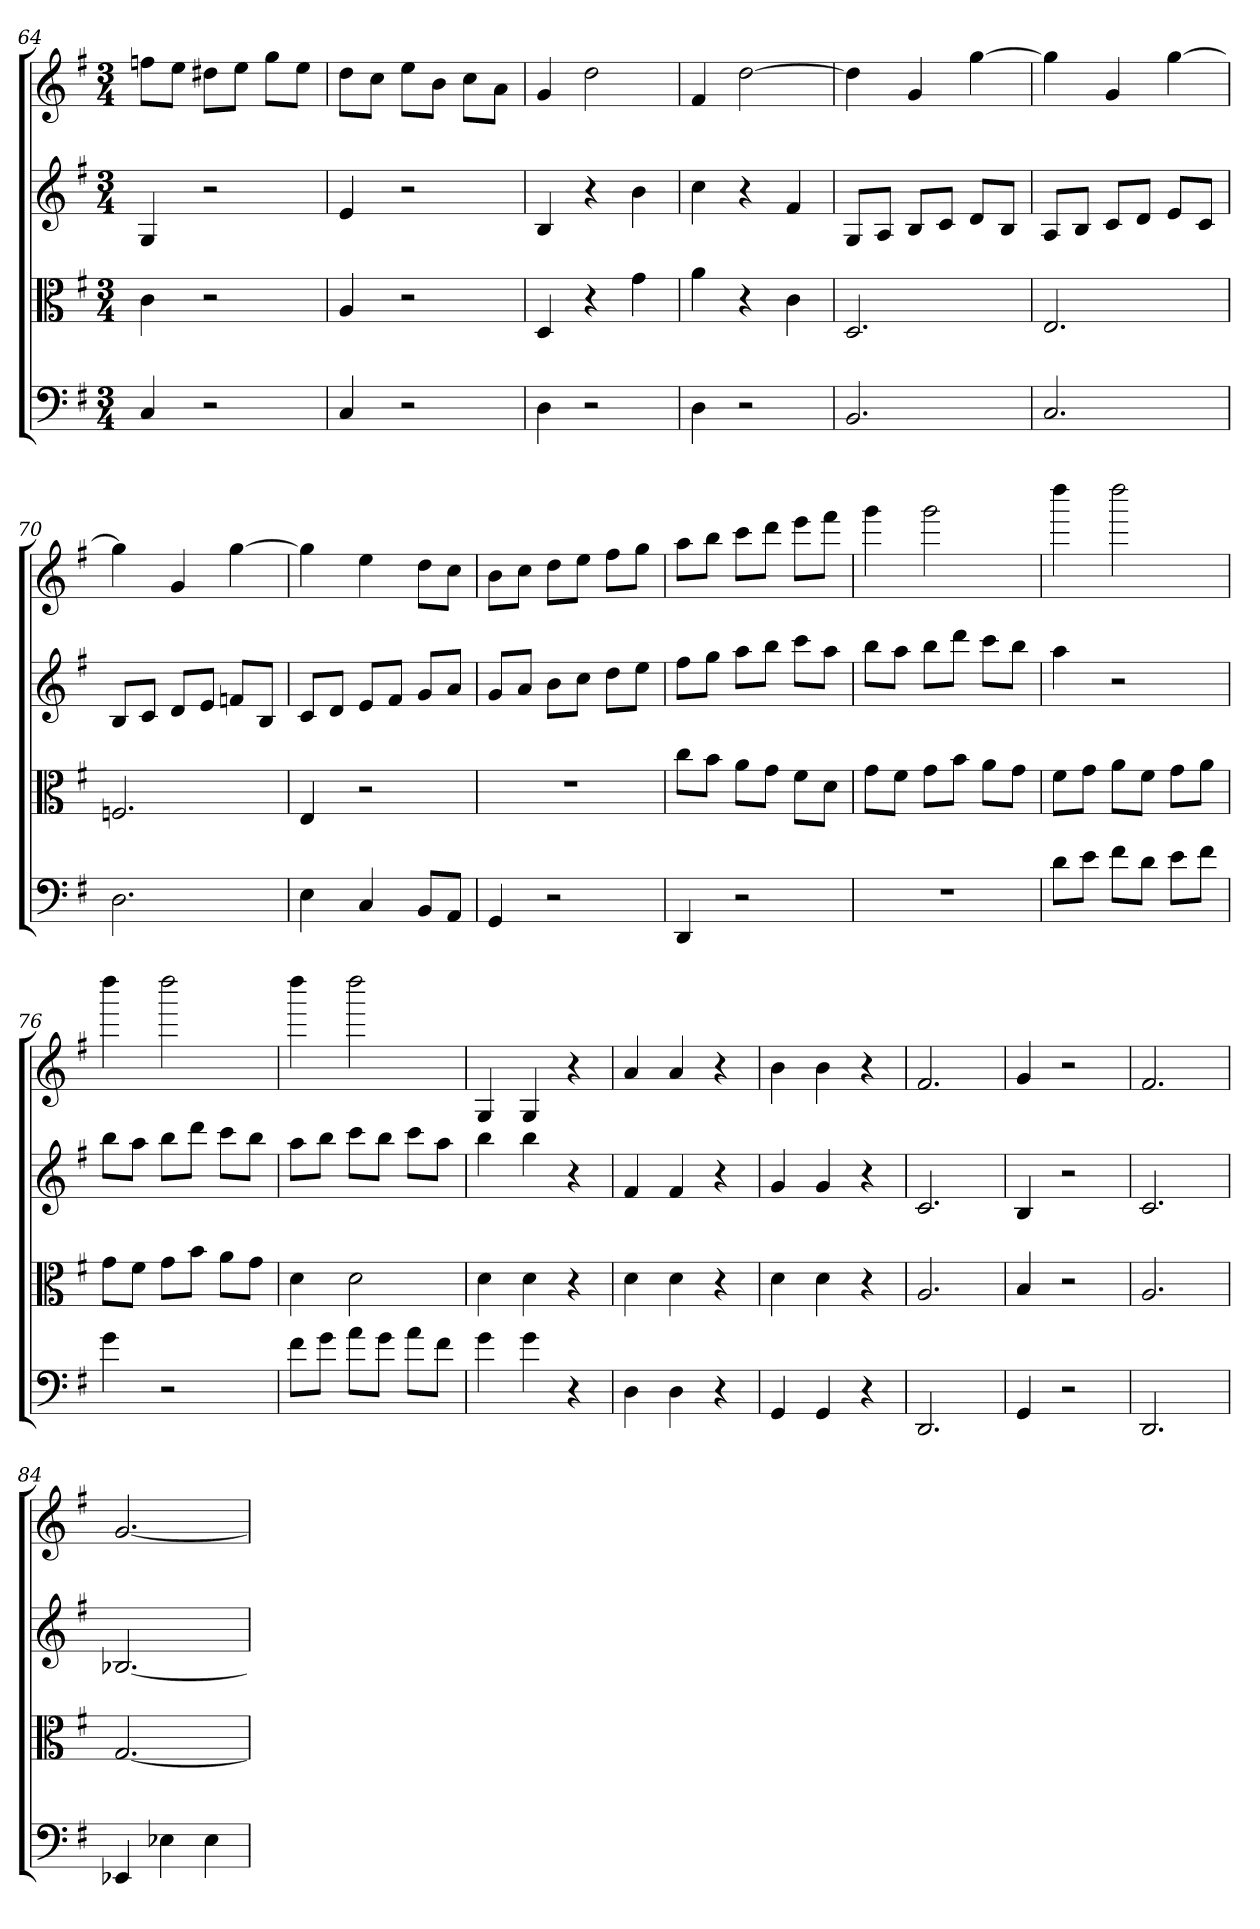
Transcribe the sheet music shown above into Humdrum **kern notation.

**kern	**kern	**kern	**kern
*part4	*part3	*part2	*part1
*staff4	*staff3	*staff2	*staff1
*clefF4	*clefC3	*	*
*k[f#]	*k[f#]	*k[f#]	*k[f#]
*G:	*G:	*G:	*G:
*M3/4	*M3/4	*M3/4	*M3/4
=64	=64	=64	=64
4C	4c	4G	8ffnL
.	.	.	8eeJ
2r	2r	2r	8dd#XL
.	.	.	8eeJ
.	.	.	8ggL
.	.	.	8eeJ
=65	=65	=65	=65
4C	4A	4e	8ddL
.	.	.	8ccJ
2r	2r	2r	8eeL
.	.	.	8bJ
.	.	.	8ccL
.	.	.	8aJ
=66	=66	=66	=66
4D	4D	4B	4g
2r	4r	4r	2dd
.	4g	4b	.
=67	=67	=67	=67
4D	4a	4cc	4f#
2r	4r	4r	[2dd
.	4c	4f#	.
=68	=68	=68	=68
2.BB	2.D	8GL	4dd]
.	.	8AJ	.
.	.	8BL	4g
.	.	8cJ	.
.	.	8dL	[4gg
.	.	8BJ	.
=69	=69	=69	=69
2.C	2.E	8AL	4gg]
.	.	8BJ	.
.	.	8cL	4g
.	.	8dJ	.
.	.	8eL	[4gg
.	.	8cJ	.
=70	=70	=70	=70
2.D	2.Fn	8BL	4gg]
.	.	8cJ	.
.	.	8dL	4g
.	.	8eJ	.
.	.	8fnL	[4gg
.	.	8BJ	.
=71	=71	=71	=71
4E	4E	8cL	4gg]
.	.	8dJ	.
4C	2r	8eL	4ee
.	.	8f#J	.
8BB/L	.	8gL	8ddL
8AA/J	.	8aJ	8ccJ
=72	=72	=72	=72
4GG	2.r	8gL	8bL
.	.	8aJ	8ccJ
2r	.	8bL	8ddL
.	.	8ccJ	8eeJ
.	.	8ddL	8ff#L
.	.	8eeJ	8ggJ
=73	=73	=73	=73
4DD	8cc\L	8ff#L	8aaL
.	8b\J	8ggJ	8bbJ
2r	8a\L	8aaL	8cccL
.	8g\J	8bbJ	8dddJ
.	8f#\L	8cccL	8eeeL
.	8d\J	8aaJ	8fff#J
=74	=74	=74	=74
2.r	8g\L	8bbL	4ggg
.	8f#\J	8aaJ	.
.	8g\L	8bbL	2ggg
.	8b\J	8dddJ	.
.	8a\L	8cccL	.
.	8g\J	8bbJ	.
=75	=75	=75	=75
8d\L	8f#\L	4aa	4dddd
8e\J	8g\J	.	.
8f#\L	8a\L	2r	2dddd
8d\J	8f#\J	.	.
8e\L	8g\L	.	.
8f#\J	8a\J	.	.
=76	=76	=76	=76
4g	8g\L	8bbL	4dddd
.	8f#\J	8aaJ	.
2r	8g\L	8bbL	2dddd
.	8b\J	8dddJ	.
.	8a\L	8cccL	.
.	8g\J	8bbJ	.
=77	=77	=77	=77
8f#\L	4d	8aaL	4dddd
8g\J	.	8bbJ	.
8a\L	2d	8cccL	2dddd
8g\J	.	8bbJ	.
8a\L	.	8cccL	.
8f#\J	.	8aaJ	.
=78	=78	=78	=78
4g	4d	4bb	4G
4g	4d	4bb	4G
4r	4r	4r	4r
=79	=79	=79	=79
4D	4d	4f#	4a
4D	4d	4f#	4a
4r	4r	4r	4r
=80	=80	=80	=80
4GG	4d	4g	4b
4GG	4d	4g	4b
4r	4r	4r	4r
=81	=81	=81	=81
2.DD	2.A	2.c	2.f#
=82	=82	=82	=82
4GG	4B	4B	4g
2r	2r	2r	2r
=83	=83	=83	=83
2.DD	2.A	2.c	2.f#
=84	=84	=84	=84
4EE-X	[2.G	[2.B-X	[2.g
4E-X	.	.	.
4E-	.	.	.
=	=	=	=
*-	*-	*-	*-
